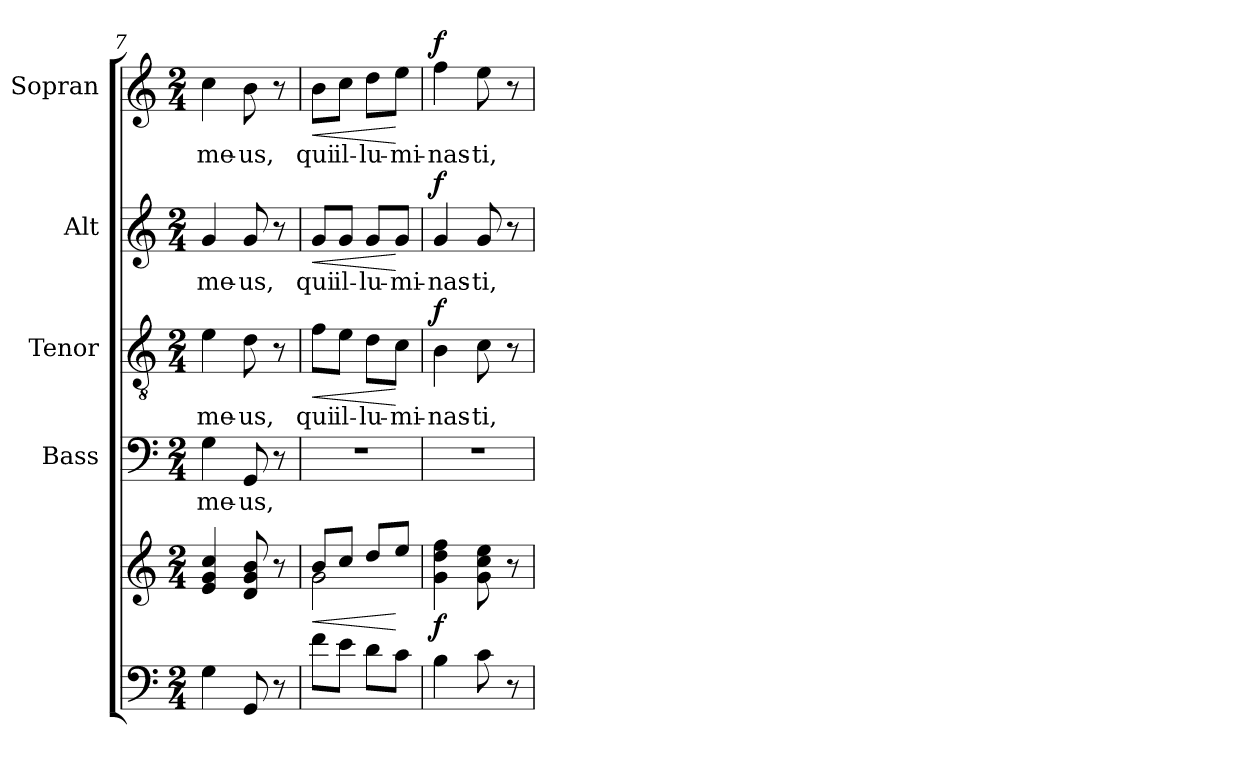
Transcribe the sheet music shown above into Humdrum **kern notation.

**kern	**kern	**dynam	**kern	**text	**kern	**text	**dynam	**kern	**text	**dynam	**kern	**text	**dynam
*part5	*part5	*part5	*part4	*part4	*part3	*part3	*part3	*part2	*part2	*part2	*part1	*part1	*part1
*staff6	*staff5	*staff5/6	*staff4	*staff4	*staff3	*staff3	*staff3	*staff2	*staff2	*staff2	*staff1	*staff1	*staff1
*	*	*	*I"Bass	*	*I"Tenor	*	*	*I"Alt	*	*	*I"Sopran	*	*
*	*	*	*I'B.	*	*I'T.	*	*	*I'A.	*	*	*I'S.	*	*
*clefF4	*clefG2	*	*clefF4	*	*clefGv2	*	*	*clefG2	*	*	*clefG2	*	*
*k[]	*k[]	*	*k[]	*	*k[]	*	*	*k[]	*	*	*k[]	*	*
*C:	*C:	*	*C:	*	*C:	*	*	*C:	*	*	*C:	*	*
*M2/4	*M2/4	*	*M2/4	*	*M2/4	*	*	*M2/4	*	*	*M2/4	*	*
=7	=7	=7	=7	=7	=7	=7	=7	=7	=7	=7	=7	=7	=7
!	!	!	!	!LO:LY:b	!	!LO:LY:b	!	!	!LO:LY:b	!	!	!LO:LY:b	!
4G\	4e/ 4g/ 4cc/	.	4G\	me-	4e\	me-	.	4g/	me-	.	4cc\	me-	.
!	!	!	!	!LO:LY:b	!	!LO:LY:b	!	!	!LO:LY:b	!	!	!LO:LY:b	!
8GG/	8d/ 8g/ 8b/	.	8GG/	-us,	8d\	-us,	.	8g/	-us,	.	8b\	-us,	.
8r	8r	.	8r	.	8r	.	.	8r	.	.	8r	.	.
=8	=8	=8	=8	=8	=8	=8	=8	=8	=8	=8	=8	=8	=8
!	!	!LO:HP:b	!	!	!	!LO:LY:b	!LO:HP:b	!	!LO:LY:b	!LO:HP:b	!	!LO:LY:b	!LO:HP:b
*	*^	*	*	*	*	*	*	*	*	*	*	*	*
8f\L	8b/L	2g\	<	2r	.	8f\L	qui	<	8g/L	qui	<	8b\L	qui	<
!	!	!	!	!	!	!	!LO:LY:b	!	!	!LO:LY:b	!	!	!LO:LY:b	!
8e\J	8cc/J	.	.	.	.	8e\J	il-	.	8g/J	il-	.	8cc\J	il-	.
!	!	!	!	!	!	!	!LO:LY:b	!	!	!LO:LY:b	!	!	!LO:LY:b	!
8d\L	8dd/L	.	.	.	.	8d\L	-lu-	.	8g/L	-lu-	.	8dd\L	-lu-	.
!	!	!	!	!	!	!	!LO:LY:b	!	!	!LO:LY:b	!	!	!LO:LY:b	!
8c\J	8ee/J	.	[	.	.	8c\J	-mi-	[	8g/J	-mi-	[	8ee\J	-mi-	[
*	*v	*v	*	*	*	*	*	*	*	*	*	*	*	*
!!LO:LB:g=z
=9	=9	=9	=9	=9	=9	=9	=9	=9	=9	=9	=9	=9	=9
!	!	!LO:DY:b	!	!	!	!LO:LY:b	!LO:DY:a	!	!LO:LY:b	!LO:DY:a	!	!LO:LY:b	!LO:DY:a
4B\	4g\ 4dd\ 4ff\	f	2r	.	4B\	-nas-	f	4g/	-nas-	f	4ff\	-nas-	f
!	!	!	!	!	!	!LO:LY:b	!	!	!LO:LY:b	!	!	!LO:LY:b	!
8c\	8g\ 8cc\ 8ee\	.	.	.	8c\	-ti,	.	8g/	-ti,	.	8ee\	-ti,	.
8r	8r	.	.	.	8r	.	.	8r	.	.	8r	.	.
=	=	=	=	=	=	=	=	=	=	=	=	=	=
*-	*-	*-	*-	*-	*-	*-	*-	*-	*-	*-	*-	*-	*-
